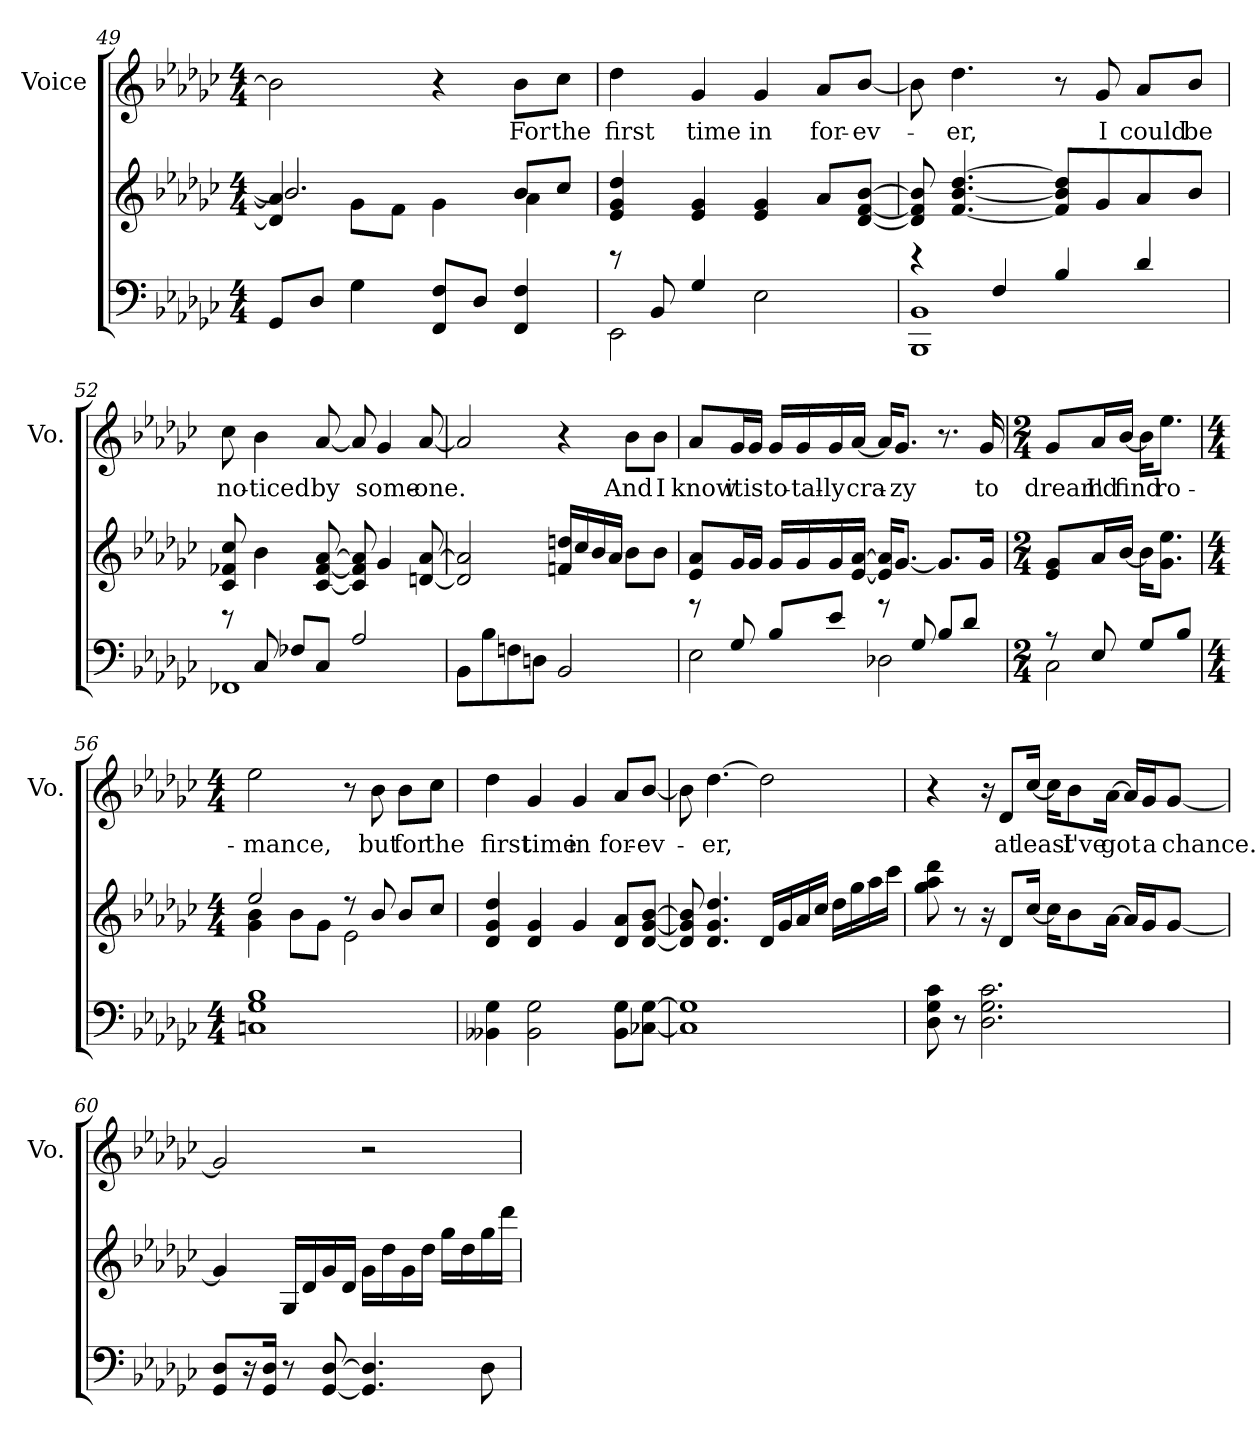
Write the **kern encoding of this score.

**kern	**kern	**kern	**text
*part2	*part2	*part1	*part1
*staff3	*staff2	*staff1	*staff1
*	*	*I"Voice	*
*	*	*I'Vo.	*
*clefF4	*clefG2	*clefG2	*
*k[b-e-a-d-g-c-]	*k[b-e-a-d-g-c-]	*k[b-e-a-d-g-c-]	*
*M4/4	*M4/4	*M4/4	*
=49	=49	=49	=49
*	*^	*	*
8GG-/L	4d-]/ 4a-]/	2.b-/]	2b-\]	.
8D-/J	.	.	.	.
4G-\	8g-\L	.	.	.
.	8f\J	.	.	.
8FF/ 8F/L	4g-\	.	4r	.
8D-/J	.	.	.	.
4FF/ 4F/	8b-/L	4a-\	8b-\L	For
.	8cc-/J	.	8cc-\J	the
*	*v	*v	*	*
=50	=50	=50	=50
*^	*	*	*
2EE-\	8re	4e-/ 4g-/ 4dd-/	4dd-\	first
.	8BB-/	.	.	.
.	4G-/	4e-/ 4g-/	4g-/	time
2E-\	2ryy	4e-/ 4g-/	4g-/	in
.	.	8a-/L	8a-/L	for-
.	.	[8d-/ [8f/ [8b-/J	[8b-/J	-ev-
!!LO:LB:g=z
=51	=51	=51	=51	=51
1BBB- 1BB-	4re	8d-]/ 8f]/ 8b-]/	8b-\]	.
.	.	[4.f/ [4.b-/ [4.dd-/	4.dd-\	-er,
.	4F/	.	.	.
.	4B-/	8f]/ 8b-]/ 8dd-]/L	8r	.
.	.	8g-/	8g-/	I
.	4d-/	8a-/	8a-/L	could
.	.	8b-/J	8b-/J	be
=52	=52	=52	=52	=52
1FF-X	8re	8c-/ 8f-X/ 8cc-/	8cc-\	no-
.	8C-/	4b-\	4b-\	-ticed
.	8F-X/L	.	.	.
.	8C-/J	[8c-/ [8f-/ [8a-/	[8a-/	by
.	2A-/	8c-]/ 8f-]/ 8a-]/	8a-/]	.
.	.	4g-/	4g-/	some-
.	.	[8dn/ [8a-/	[8a-/	-one.
*v	*v	*	*	*
=53	=53	=53	=53
8BB-\L	2d]/ 2a-]/	2a-/]	.
8B-\	.	.	.
8Fn\	.	.	.
8Dn\J	.	.	.
2BB-/	16fn/ 16ddn/LL	4r	.
.	16cc-/	.	.
.	16b-/	.	.
.	16a-/JJ	.	.
.	8b-\L	8b-\L	And
.	8b-\J	8b-\J	I
!!LO:LB:g=z
=54	=54	=54	=54
*^	*	*	*
2E-\	8rg	8e-/ 8a-/L	8a-/L	know
.	8G-/	16g-/L	16g-/L	it
.	.	16g-/JJ	16g-/JJ	is
.	8B-/L	16g-/LL	16g-/LL	to-
.	.	16g-/	16g-/	-tal-
.	8e-/J	16g-/	16g-/	-ly
.	.	[16e-/ [16a-/JJ	[16a-/JJ	cra-
2D-X\	8rg	16e-]/ 16a-]/KL	16a-/KL]	.
.	.	[8.g-/J	8.g-/J	-zy
.	8G-/	.	.	.
.	8B-/L	8.g-/L]	8.r	.
.	8d-/J	.	.	.
.	.	16g-/Jk	16g-/	to
=55	=55	=55	=55	=55
*M2/4	*	*M2/4	*M2/4	*
8r	2C-\	8e-/ 8g-/L	8g-/L	dream
8E-/	.	16a-/L	16a-/L	I'd
.	.	[16b-/JJ	[16b-/JJ	find
8G-/L	.	16b-\KL]	16b-\KL]	.
.	.	8.g-\ 8.ee-\J	8.ee-\J	ro-
8B-/J	.	.	.	.
*v	*v	*	*	*
=56	=56	=56	=56
*M4/4	*M4/4	*M4/4	*
*	*^	*	*
1Cn 1G- 1B-	4g-\ 4b-\	2ee-/	2ee-\	-mance,
.	8b-\L	.	.	.
.	8g-\J	.	.	.
.	8r	2e-\	8r	.
.	8b-/	.	8b-\	but
.	8b-/L	.	8b-\L	for
.	8cc-/J	.	8cc-\J	the
*	*v	*v	*	*
!!LO:LB:g=z
=57	=57	=57	=57
4BB--X\ 4G-\	4d-/ 4g-/ 4dd-/	4dd-\	first
2BB--\ 2G-\	4d-/ 4g-/	4g-/	time
.	4g-/	4g-/	in
8BB--\ 8G-\L	8d-/ 8a-/L	8a-/L	for-
[8C-X\ [8G-\J	[8d-/ [8g-/ [8b-/J	[8b-/J	-ev-
=58	=58	=58	=58
1C-] 1G-]	8d-]/ 8g-]/ 8b-]/	8b-\]	.
.	4.d-/ 4.g-/ 4.dd-/	[4.dd-\	-er,
.	16d-/LL	2dd-\]	.
.	16g-/	.	.
.	16a-/	.	.
.	16cc-/JJ	.	.
.	16dd-\LL	.	.
.	16gg-\	.	.
.	16aa-\	.	.
.	16ccc-\JJ	.	.
=59	=59	=59	=59
8D-\ 8G-\ 8c-\	8gg-\ 8aa-\ 8ddd-\	4r	.
8r	8r	.	.
2.D-\ 2.G-\ 2.c-\	16r	16r	.
.	8d-/L	8d-/L	at
.	[16cc-/Jk	[16cc-/Jk	least
.	16cc-\KL]	16cc-\KL]	.
.	8b-\	8b-\	I've
.	[16a-\Jk	[16a-\Jk	got
.	16a-/LL]	16a-/LL]	.
.	16g-/J	16g-/J	a
.	[8g-/J	[8g-/J	chance.
!!LO:PB:g=z
=60	=60	=60	=60
8GG-/ 8D-/L	4g-/]	2g-/]	.
16r	.	.	.
16GG-/ 16D-/Jk	.	.	.
8r	16G-/LL	.	.
.	16d-/	.	.
[8GG-/ [8D-/	16g-/	.	.
.	16d-/JJ	.	.
4.GG-]/ 4.D-]/	16g-\LL	2r	.
.	16dd-\	.	.
.	16g-\	.	.
.	16dd-\JJ	.	.
.	16gg-\LL	.	.
.	16dd-\	.	.
8D-\	16gg-\	.	.
.	16ddd-\JJ	.	.
=	=	=	=
*-	*-	*-	*-
